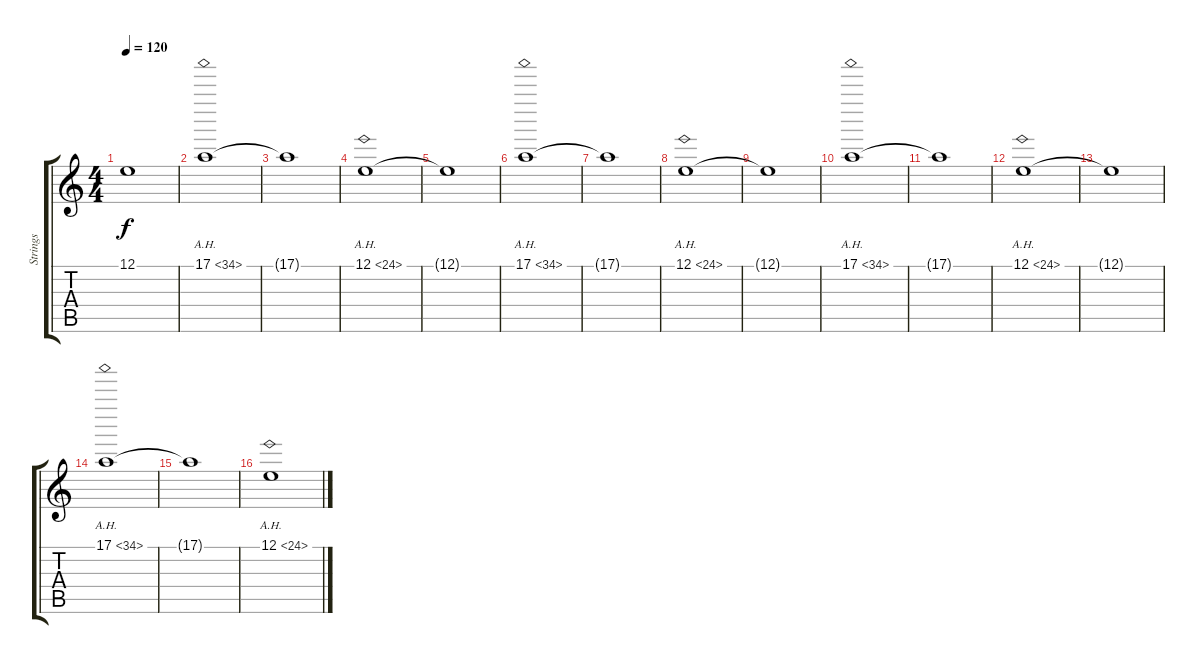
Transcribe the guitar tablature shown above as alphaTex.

\track ("Strings" "Strings") {instrument stringensemble1}
\staff {score tabs}
\tuning (E4 B3 G3 D3 A2 E2) {hide}
\ts (4 4)
\tempo 120
\clef g2
\ks c
12.1{t}.1{dy f} |
17.1{ah 17}.1 |
17.1{t}.1 |
12.1{ah 12}.1 |
12.1{t}.1 |
17.1{ah 17}.1 |
17.1{t}.1 |
12.1{ah 12}.1 |
12.1{t}.1 |
17.1{ah 17}.1 |
17.1{t}.1 |
12.1{ah 12}.1 |
12.1{t}.1 |
17.1{ah 17}.1 |
17.1{t}.1 |
12.1{ah 12}.1
